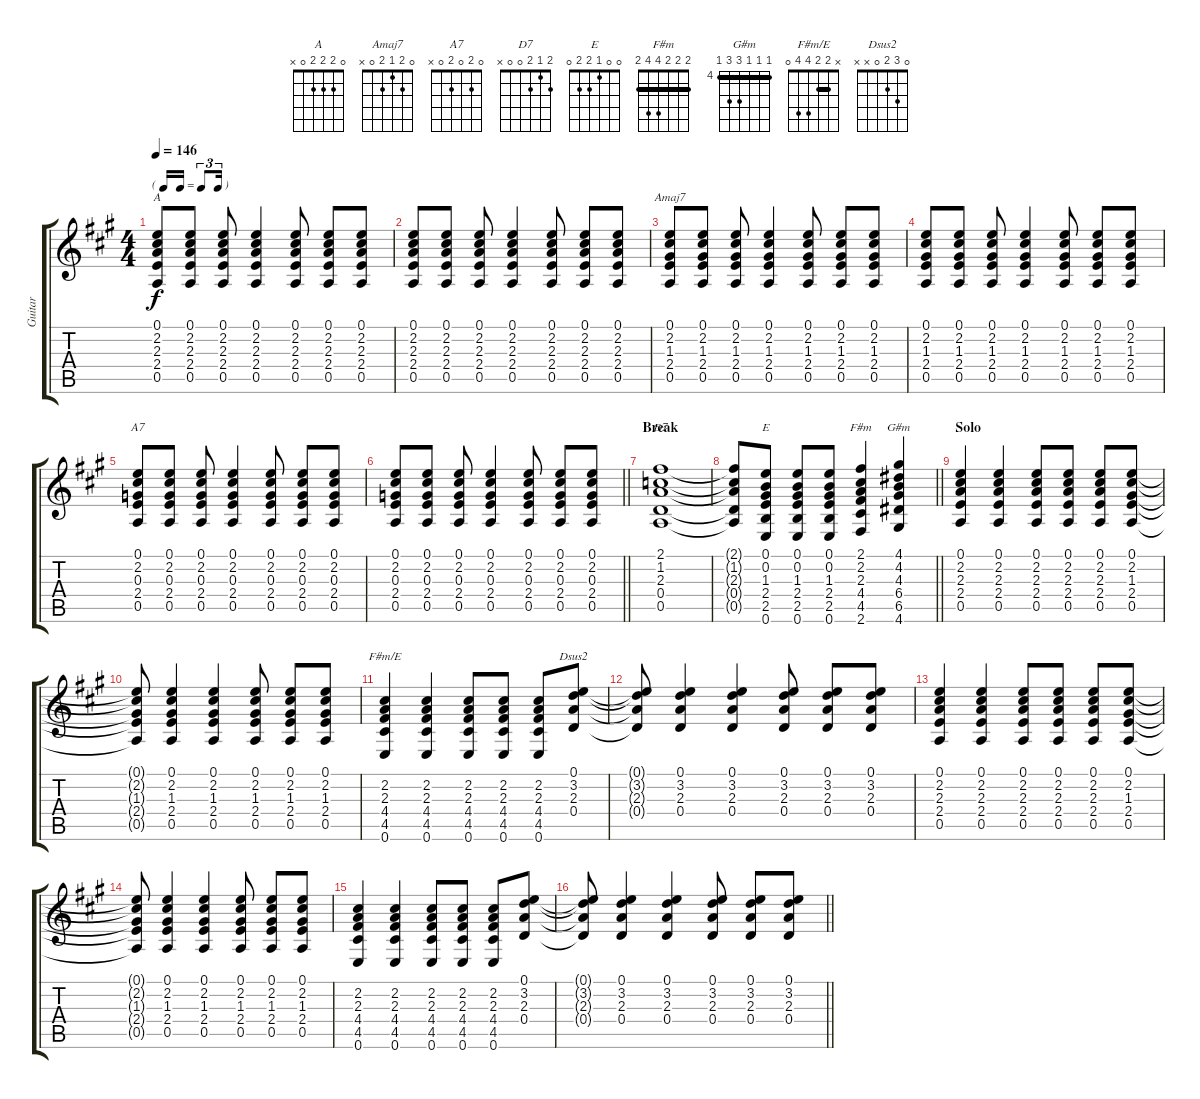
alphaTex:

\track ("Guitar" "Guitar") {instrument acousticguitarsteel}
\staff {score tabs}
\tuning (E4 B3 G3 D3 A2 E2) {hide}
\chord ("A" 0 2 2 2 0 x)
\chord ("Amaj7" 0 2 1 2 0 x)
\chord ("A7" 0 2 0 2 0 x)
\chord ("D7" 2 1 2 0 0 x)
\chord ("E" 0 0 1 2 2 0)
\chord ("F#m" 2 2 2 4 4 2) {barre 2}
\chord ("G#m" 4 4 4 6 6 4) {firstfret 4 barre 4}
\chord ("F#m/E" x 2 2 4 4 0) {barre 2}
\chord ("Dsus2" 0 3 2 0 x x)
\ts (4 4)
\tf triplet16th
\tempo 146
\clef g2
\ks a
(0.1 2.2 2.3 2.4 0.5).8{ch "A" dy f} (0.1 2.2 2.3 2.4 0.5).8 (0.1 2.2 2.3 2.4 0.5).8 (0.1 2.2 2.3 2.4 0.5).4 (0.1 2.2 2.3 2.4 0.5).8 (0.1 2.2 2.3 2.4 0.5).8 (0.1 2.2 2.3 2.4 0.5).8 |
(0.1 2.2 2.3 2.4 0.5).8 (0.1 2.2 2.3 2.4 0.5).8 (0.1 2.2 2.3 2.4 0.5).8 (0.1 2.2 2.3 2.4 0.5).4 (0.1 2.2 2.3 2.4 0.5).8 (0.1 2.2 2.3 2.4 0.5).8 (0.1 2.2 2.3 2.4 0.5).8 |
(0.1 2.2 1.3 2.4 0.5).8{ch "Amaj7"} (0.1 2.2 1.3 2.4 0.5).8 (0.1 2.2 1.3 2.4 0.5).8 (0.1 2.2 1.3 2.4 0.5).4 (0.1 2.2 1.3 2.4 0.5).8 (0.1 2.2 1.3 2.4 0.5).8 (0.1 2.2 1.3 2.4 0.5).8 |
(0.1 2.2 1.3 2.4 0.5).8 (0.1 2.2 1.3 2.4 0.5).8 (0.1 2.2 1.3 2.4 0.5).8 (0.1 2.2 1.3 2.4 0.5).4 (0.1 2.2 1.3 2.4 0.5).8 (0.1 2.2 1.3 2.4 0.5).8 (0.1 2.2 1.3 2.4 0.5).8 |
(0.1 2.2 0.3 2.4 0.5).8{ch "A7"} (0.1 2.2 0.3 2.4 0.5).8 (0.1 2.2 0.3 2.4 0.5).8 (0.1 2.2 0.3 2.4 0.5).4 (0.1 2.2 0.3 2.4 0.5).8 (0.1 2.2 0.3 2.4 0.5).8 (0.1 2.2 0.3 2.4 0.5).8 |
\barLineRight lightlight
(0.1 2.2 0.3 2.4 0.5).8 (0.1 2.2 0.3 2.4 0.5).8 (0.1 2.2 0.3 2.4 0.5).8 (0.1 2.2 0.3 2.4 0.5).4 (0.1 2.2 0.3 2.4 0.5).8 (0.1 2.2 0.3 2.4 0.5).8 (0.1 2.2 0.3 2.4 0.5).8 |
\section ("" "Break")
(2.1 1.2 2.3 0.4 0.5).1{ch "D7"} |
\barLineRight lightlight
(2.1{t} 1.2{t} 2.3{t} 0.4{t} 0.5{t}).8 (0.1 0.2 1.3 2.4 2.5 0.6).8{ch "E"} (0.1 0.2 1.3 2.4 2.5 0.6).8 (0.1 0.2 1.3 2.4 2.5 0.6).8 (2.1 2.2 2.3 4.4 4.5 2.6).4{ch "F#m"} (4.1 4.2 4.3 6.4 6.5 4.6).4{ch "G#m"} |
\section ("" "Solo")
(0.1 2.2 2.3 2.4 0.5).4 (0.1 2.2 2.3 2.4 0.5).4 (0.1 2.2 2.3 2.4 0.5).8 (0.1 2.2 2.3 2.4 0.5).8 (0.1 2.2 2.3 2.4 0.5).8 (0.1 2.2 1.3 2.4 0.5).8 |
(0.1{t} 2.2{t} 1.3{t} 2.4{t} 0.5{t}).8 (0.1 2.2 1.3 2.4 0.5).4 (0.1 2.2 1.3 2.4 0.5).4 (0.1 2.2 1.3 2.4 0.5).8 (0.1 2.2 1.3 2.4 0.5).8 (0.1 2.2 1.3 2.4 0.5).8 |
(2.2 2.3 4.4 4.5 0.6).4{ch "F#m/E"} (2.2 2.3 4.4 4.5 0.6).4 (2.2 2.3 4.4 4.5 0.6).8 (2.2 2.3 4.4 4.5 0.6).8 (2.2 2.3 4.4 4.5 0.6).8 (0.1 3.2 2.3 0.4).8{ch "Dsus2"} |
(0.1{t} 3.2{t} 2.3{t} 0.4{t}).8 (0.1 3.2 2.3 0.4).4 (0.1 3.2 2.3 0.4).4 (0.1 3.2 2.3 0.4).8 (0.1 3.2 2.3 0.4).8 (0.1 3.2 2.3 0.4).8 |
(0.1 2.2 2.3 2.4 0.5).4 (0.1 2.2 2.3 2.4 0.5).4 (0.1 2.2 2.3 2.4 0.5).8 (0.1 2.2 2.3 2.4 0.5).8 (0.1 2.2 2.3 2.4 0.5).8 (0.1 2.2 1.3 2.4 0.5).8 |
(0.1{t} 2.2{t} 1.3{t} 2.4{t} 0.5{t}).8 (0.1 2.2 1.3 2.4 0.5).4 (0.1 2.2 1.3 2.4 0.5).4 (0.1 2.2 1.3 2.4 0.5).8 (0.1 2.2 1.3 2.4 0.5).8 (0.1 2.2 1.3 2.4 0.5).8 |
(2.2 2.3 4.4 4.5 0.6).4 (2.2 2.3 4.4 4.5 0.6).4 (2.2 2.3 4.4 4.5 0.6).8 (2.2 2.3 4.4 4.5 0.6).8 (2.2 2.3 4.4 4.5 0.6).8 (0.1 3.2 2.3 0.4).8 |
\barLineRight lightlight
(0.1{t} 3.2{t} 2.3{t} 0.4{t}).8 (0.1 3.2 2.3 0.4).4 (0.1 3.2 2.3 0.4).4 (0.1 3.2 2.3 0.4).8 (0.1 3.2 2.3 0.4).8 (0.1 3.2 2.3 0.4).8
